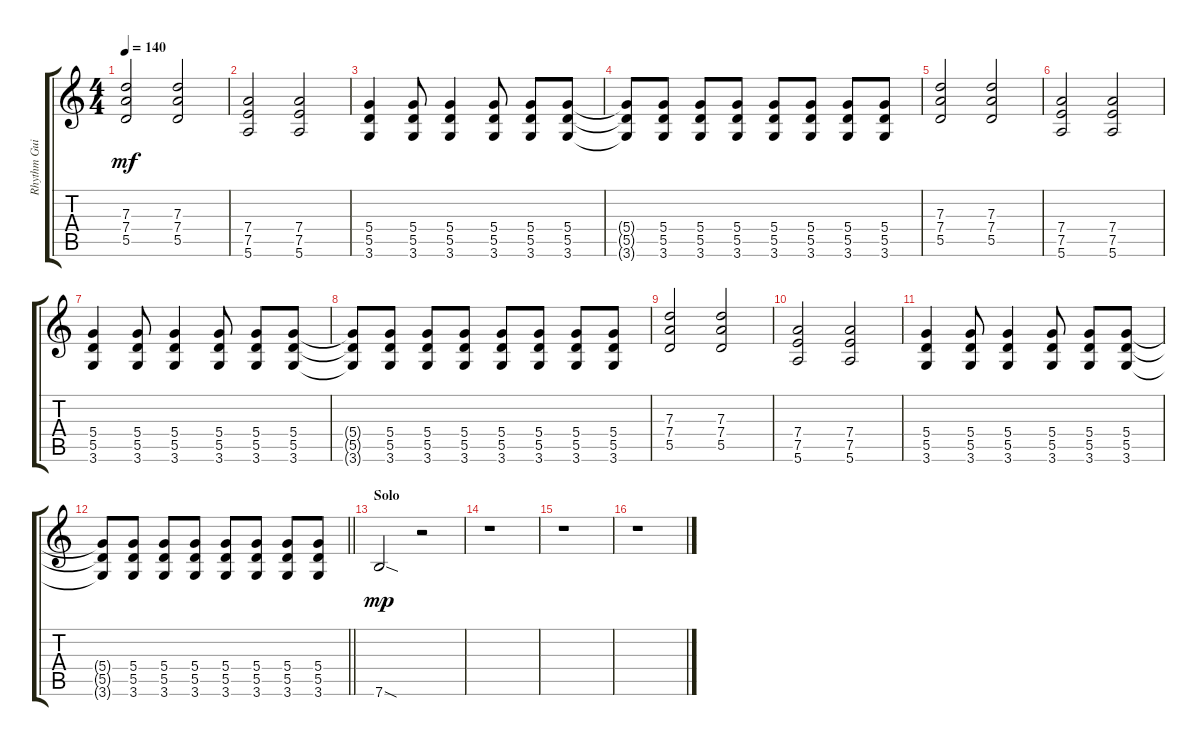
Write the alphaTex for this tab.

\track ("Rhythm Guitar" "Rhythm Gui") {instrument overdrivenguitar}
\staff {score tabs}
\tuning (E4 B3 G3 D3 A2 E2) {hide}
\ts (4 4)
\tempo 140
\clef g2
\ks c
(7.3 7.4 5.5).2{dy mf} (7.3 7.4 5.5).2 |
(7.4 7.5 5.6).2 (7.4 7.5 5.6).2 |
(5.4 5.5 3.6).4 (5.4 5.5 3.6).8 (5.4 5.5 3.6).4 (5.4 5.5 3.6).8 (5.4 5.5 3.6).8 (5.4 5.5 3.6).8 |
(5.4{t} 5.5{t} 3.6{t}).8 (5.4 5.5 3.6).8 (5.4 5.5 3.6).8 (5.4 5.5 3.6).8 (5.4 5.5 3.6).8 (5.4 5.5 3.6).8 (5.4 5.5 3.6).8 (5.4 5.5 3.6).8 |
(7.3 7.4 5.5).2 (7.3 7.4 5.5).2 |
(7.4 7.5 5.6).2 (7.4 7.5 5.6).2 |
(5.4 5.5 3.6).4 (5.4 5.5 3.6).8 (5.4 5.5 3.6).4 (5.4 5.5 3.6).8 (5.4 5.5 3.6).8 (5.4 5.5 3.6).8 |
(5.4{t} 5.5{t} 3.6{t}).8 (5.4 5.5 3.6).8 (5.4 5.5 3.6).8 (5.4 5.5 3.6).8 (5.4 5.5 3.6).8 (5.4 5.5 3.6).8 (5.4 5.5 3.6).8 (5.4 5.5 3.6).8 |
(7.3 7.4 5.5).2 (7.3 7.4 5.5).2 |
(7.4 7.5 5.6).2 (7.4 7.5 5.6).2 |
(5.4 5.5 3.6).4 (5.4 5.5 3.6).8 (5.4 5.5 3.6).4 (5.4 5.5 3.6).8 (5.4 5.5 3.6).8 (5.4 5.5 3.6).8 |
\barLineRight lightlight
(5.4{t} 5.5{t} 3.6{t}).8 (5.4 5.5 3.6).8 (5.4 5.5 3.6).8 (5.4 5.5 3.6).8 (5.4 5.5 3.6).8 (5.4 5.5 3.6).8 (5.4 5.5 3.6).8 (5.4 5.5 3.6).8 |
\section ("" "Solo")
7.6{sod}.2{dy mp} r.2 |
r.1 |
r.1 |
r.1
